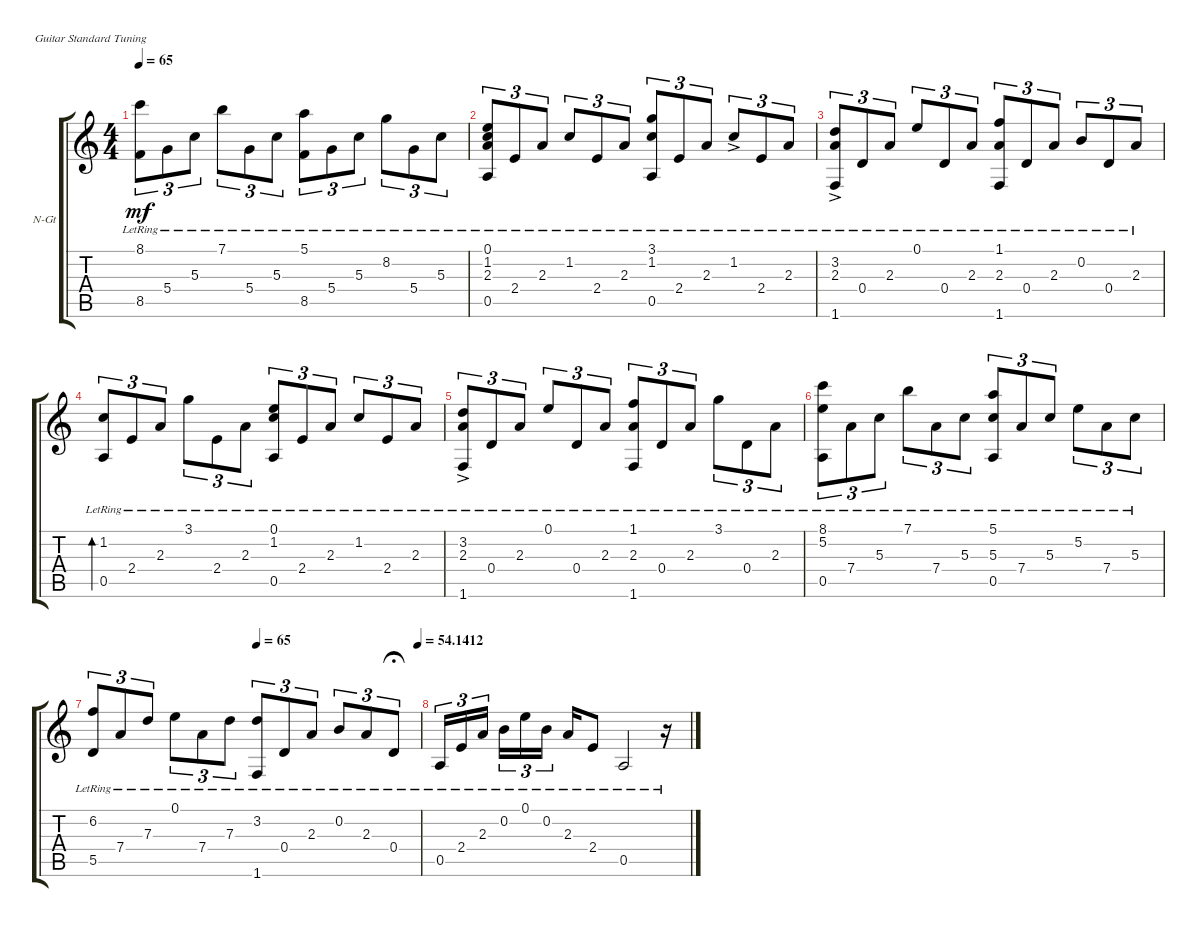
\defaultSystemsLayout 4
\bracketExtendMode groupsimilarinstruments
\firstSystemTrackNameOrientation horizontal
\otherSystemsTrackNameOrientation horizontal
\track ("Nylon Guitar" "N-Gt") {instrument acousticguitarnylon}
\staff {score tabs}
\tuning (E4 B3 G3 D3 A2 E2)
\ts (4 4)
\tempo 65
\clef g2
\ks c
(8.1{lr} 8.5{lr}).8{tu (3 2) dy mf} 5.4{lr}.8{tu (3 2)} 5.3{lr}.8{tu (3 2)} 7.1{lr}.8{tu (3 2)} 5.4{lr}.8{tu (3 2)} 5.3{lr}.8{tu (3 2)} (8.5{lr} 5.1{lr}).8{tu (3 2)} 5.4{lr}.8{tu (3 2)} 5.3{lr}.8{tu (3 2)} 8.2{lr}.8{tu (3 2)} 5.4{lr}.8{tu (3 2)} 5.3{lr}.8{tu (3 2)} |
(0.1{lr} 0.5{lr} 1.2{lr} 2.3{lr}).8{tu (3 2)} 2.4{lr}.8{tu (3 2)} 2.3{lr}.8{tu (3 2)} 1.2{lr}.8{tu (3 2)} 2.4{lr}.8{tu (3 2)} 2.3{lr}.8{tu (3 2)} (3.1{lr} 0.5{lr} 1.2{lr}).8{tu (3 2)} 2.4{lr}.8{tu (3 2)} 2.3{lr}.8{tu (3 2)} 1.2{ac lr}.8{tu (3 2)} 2.4{lr}.8{tu (3 2)} 2.3{lr}.8{tu (3 2)} |
(1.6{ac lr} 3.2{lr} 2.3{lr}).8{tu (3 2)} 0.4{lr}.8{tu (3 2)} 2.3{lr}.8{tu (3 2)} 0.1{lr}.8{tu (3 2)} 0.4{lr}.8{tu (3 2)} 2.3{lr}.8{tu (3 2)} (1.1{lr} 1.6{lr} 2.3{lr}).8{tu (3 2)} 0.4{lr}.8{tu (3 2)} 2.3{lr}.8{tu (3 2)} 0.2{lr}.8{tu (3 2)} 0.4{lr}.8{tu (3 2)} 2.3{lr}.8{tu (3 2)} |
(1.2{lr} 0.5{lr}).8{tu (3 2) bd 99} 2.4{lr}.8{tu (3 2)} 2.3{lr}.8{tu (3 2)} 3.1{lr}.8{tu (3 2)} 2.4{lr}.8{tu (3 2)} 2.3{lr}.8{tu (3 2)} (0.1{lr} 0.5{lr} 1.2{lr}).8{tu (3 2)} 2.4{lr}.8{tu (3 2)} 2.3{lr}.8{tu (3 2)} 1.2{lr}.8{tu (3 2)} 2.4{lr}.8{tu (3 2)} 2.3{lr}.8{tu (3 2)} |
(1.6{ac lr} 3.2{lr} 2.3{lr}).8{tu (3 2)} 0.4{lr}.8{tu (3 2)} 2.3{lr}.8{tu (3 2)} 0.1{lr}.8{tu (3 2)} 0.4{lr}.8{tu (3 2)} 2.3{lr}.8{tu (3 2)} (1.1{lr} 1.6{lr} 2.3{lr}).8{tu (3 2)} 0.4{lr}.8{tu (3 2)} 2.3{lr}.8{tu (3 2)} 3.1{lr}.8{tu (3 2)} 0.4{lr}.8{tu (3 2)} 2.3{lr}.8{tu (3 2)} |
(8.1{lr} 0.5{lr} 5.2{lr}).8{tu (3 2)} 7.4{lr}.8{tu (3 2)} 5.3{lr}.8{tu (3 2)} 7.1{lr}.8{tu (3 2)} 7.4{lr}.8{tu (3 2)} 5.3{lr}.8{tu (3 2)} (0.5{lr} 5.1{lr} 5.3{lr}).8{tu (3 2)} 7.4{lr}.8{tu (3 2)} 5.3{lr}.8{tu (3 2)} 5.2{lr}.8{tu (3 2)} 7.4{lr}.8{tu (3 2)} 5.3{lr}.8{tu (3 2)} |
\tempo (65 0.502203)
\tempo (54.1412 0.99375)
(6.2{lr} 5.5{lr}).8{tu (3 2)} 7.4{lr}.8{tu (3 2)} 7.3{lr}.8{tu (3 2)} 0.1{lr}.8{tu (3 2)} 7.4{lr}.8{tu (3 2)} 7.3{lr}.8{tu (3 2)} (1.6{lr} 3.2{lr}).8{tu (3 2)} 0.4{lr}.8{tu (3 2)} 2.3{lr}.8{tu (3 2)} 0.2{lr}.8{tu (3 2)} 2.3{lr}.8{tu (3 2)} 0.4{lr}.8{tu (3 2) fermata (medium 0.8)} |
0.5{lr}.16{tu (3 2)} 2.4{lr}.16{tu (3 2)} 2.3{lr}.16{tu (3 2)} 0.2{lr}.16{tu (3 2)} 0.1{lr}.16{tu (3 2)} 0.2{lr}.16{tu (3 2)} 2.3{lr}.16 2.4{lr}.8 0.5{lr}.2 r.16
